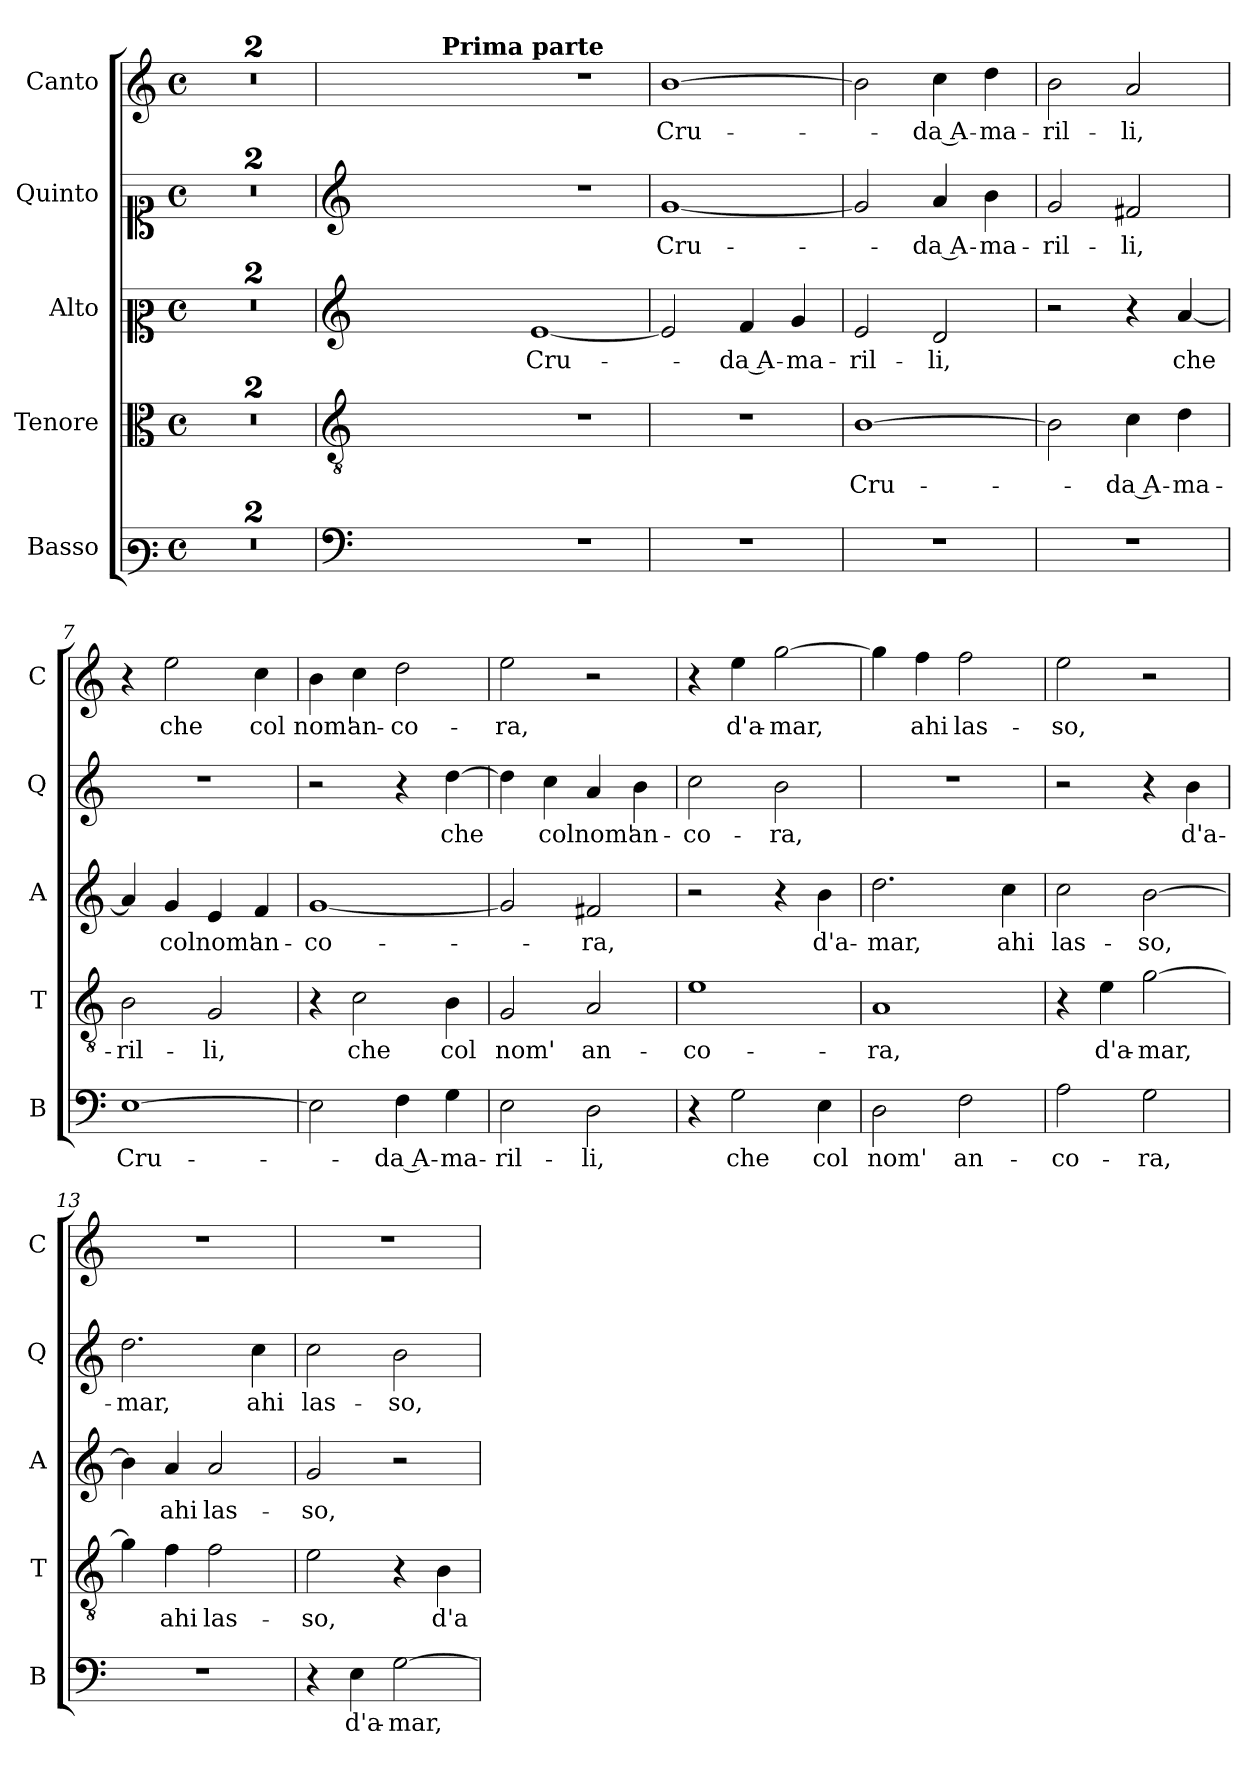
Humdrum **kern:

**kern	**text	**kern	**text	**kern	**text	**kern	**text	**kern	**text
*part5	*part5	*part4	*part4	*part3	*part3	*part2	*part2	*part1	*part1
*staff5	*staff5	*staff4	*staff4	*staff3	*staff3	*staff2	*staff2	*staff1	*staff1
*I"Basso	*	*I"Tenore	*	*I"Alto	*	*I"Quinto	*	*I"Canto	*
*I'B	*	*I'T	*	*I'A	*	*I'Q	*	*I'C	*
!!LO:LB:g=z
*clefF3	*	*clefC3	*	*clefC2	*	*clefC1	*	*clefG2	*
*k[]	*	*k[]	*	*k[]	*	*k[]	*	*k[]	*
*C:	*	*C:	*	*C:	*	*C:	*	*C:	*
*M4/4	*	*M4/4	*	*M4/4	*	*M4/4	*	*M4/4	*
*met(c)	*	*met(c)	*	*met(c)	*	*met(c)	*	*met(c)	*
=1	=1	=1	=1	=1	=1	=1	=1	=1	=1
1ryy	.	1ryy	.	1ryy	.	1ryy	.	1ryy	.
=2	=2	=2	=2	=2	=2	=2	=2	=2	=2
1r	.	1r	.	1r	.	1r	.	1r	.
=3	=3	=3	=3	=3	=3	=3	=3	=3	=3
*clefF4	*	*clefGv2	*	*clefG2	*	*clefG2	*	*	*
*	*	*	*	*	*	*	*	*^	*
1ryy	.	1ryy	.	1ryy	.	1ryy	.	1ryy	2ryy	.
!	!	!	!	!	!	!	!	!	!LO:TX:a:B:t=Prima parte	!
.	.	.	.	.	.	.	.	.	2ryy	.
=3X1-	=3X1-	=3X1-	=3X1-	=3X1-	=3X1-	=3X1-	=3X1-	=3X1-	=3X1-	=3X1-
!	!	!	!	!	!LO:LY:b	!	!	!	!	!
*	*	*	*	*	*	*	*	*v	*v	*
1r	.	1r	.	[1e	Cru-	1r	.	1r	.
=4	=4	=4	=4	=4	=4	=4	=4	=4	=4
!	!	!	!	!	!	!	!LO:LY:b	!	!LO:LY:b
1r	.	1r	.	2e/]	.	[1g	Cru-	[1b	Cru-
!	!	!	!	!	!LO:LY:b	!	!	!	!
.	.	.	.	4f/	-da A-	.	.	.	.
!	!	!	!	!	!LO:LY:b	!	!	!	!
.	.	.	.	4g/	-ma-	.	.	.	.
=5	=5	=5	=5	=5	=5	=5	=5	=5	=5
!	!	!	!LO:LY:b	!	!LO:LY:b	!	!	!	!
1r	.	[1B	Cru-	2e/	-ril-	2g/]	.	2b\]	.
!	!	!	!	!	!LO:LY:b	!	!LO:LY:b	!	!LO:LY:b
.	.	.	.	2d/	-li,	4a/	-da A-	4cc\	-da A-
!	!	!	!	!	!	!	!LO:LY:b	!	!LO:LY:b
.	.	.	.	.	.	4b\	-ma-	4dd\	-ma-
=6	=6	=6	=6	=6	=6	=6	=6	=6	=6
!	!	!	!	!	!	!	!LO:LY:b	!	!LO:LY:b
1r	.	2B\]	.	2r	.	2g/	-ril-	2b\	-ril-
!	!	!	!LO:LY:b	!	!	!	!LO:LY:b	!	!LO:LY:b
.	.	4c\	-da A-	4r	.	2f#X/	-li,	2a/	-li,
!	!	!	!LO:LY:b	!	!LO:LY:b	!	!	!	!
.	.	4d\	-ma-	[4a/	che	.	.	.	.
=7	=7	=7	=7	=7	=7	=7	=7	=7	=7
!	!LO:LY:b	!	!LO:LY:b	!	!	!	!	!	!
[1E	Cru-	2B\	-ril-	4a/]	.	1r	.	4r	.
!	!	!	!	!	!LO:LY:b	!	!	!	!LO:LY:b
.	.	.	.	4g/	col	.	.	2ee\	che
!	!	!	!LO:LY:b	!	!LO:LY:b	!	!	!	!
.	.	2G/	-li,	4e/	nom'	.	.	.	.
!	!	!	!	!	!LO:LY:b	!	!	!	!LO:LY:b
.	.	.	.	4f/	an-	.	.	4cc\	col
!!LO:LB:g=z
=8	=8	=8	=8	=8	=8	=8	=8	=8	=8
!	!	!	!	!	!LO:LY:b	!	!	!	!LO:LY:b
2E\]	.	4r	.	[1g	-co-	2r	.	4b\	nom'
!	!	!	!LO:LY:b	!	!	!	!	!	!LO:LY:b
.	.	2c\	che	.	.	.	.	4cc\	an-
!	!LO:LY:b	!	!	!	!	!	!	!	!LO:LY:b
4F\	-da A-	.	.	.	.	4r	.	2dd\	-co-
!	!LO:LY:b	!	!LO:LY:b	!	!	!	!LO:LY:b	!	!
4G\	-ma-	4B\	col	.	.	[4dd\	che	.	.
=9	=9	=9	=9	=9	=9	=9	=9	=9	=9
!	!LO:LY:b	!	!LO:LY:b	!	!	!	!	!	!LO:LY:b
2E\	-ril-	2G/	nom'	2g/]	.	4dd\]	.	2ee\	-ra,
!	!	!	!	!	!	!	!LO:LY:b	!	!
.	.	.	.	.	.	4cc\	col	.	.
!	!LO:LY:b	!	!LO:LY:b	!	!LO:LY:b	!	!LO:LY:b	!	!
2D\	-li,	2A/	an-	2f#X/	-ra,	4a/	nom'	2r	.
!	!	!	!	!	!	!	!LO:LY:b	!	!
.	.	.	.	.	.	4b\	an-	.	.
=10	=10	=10	=10	=10	=10	=10	=10	=10	=10
!	!	!	!LO:LY:b	!	!	!	!LO:LY:b	!	!
4r	.	1e	-co-	2r	.	2cc\	-co-	4r	.
!	!LO:LY:b	!	!	!	!	!	!	!	!LO:LY:b
2G\	che	.	.	.	.	.	.	4ee\	d'a-
!	!	!	!	!	!	!	!LO:LY:b	!	!LO:LY:b
.	.	.	.	4r	.	2b\	-ra,	[2gg\	-mar,
!	!LO:LY:b	!	!	!	!LO:LY:b	!	!	!	!
4E\	col	.	.	4b\	d'a-	.	.	.	.
=11	=11	=11	=11	=11	=11	=11	=11	=11	=11
!	!LO:LY:b	!	!LO:LY:b	!	!LO:LY:b	!	!	!	!
2D\	nom'	1A	-ra,	2.dd\	-mar,	1r	.	4gg\]	.
!	!	!	!	!	!	!	!	!	!LO:LY:b
.	.	.	.	.	.	.	.	4ff\	ahi
!	!LO:LY:b	!	!	!	!	!	!	!	!LO:LY:b
2F\	an-	.	.	.	.	.	.	2ff\	las-
!	!	!	!	!	!LO:LY:b	!	!	!	!
.	.	.	.	4cc\	ahi	.	.	.	.
=12	=12	=12	=12	=12	=12	=12	=12	=12	=12
!	!LO:LY:b	!	!	!	!LO:LY:b	!	!	!	!LO:LY:b
2A\	-co-	4r	.	2cc\	las-	2r	.	2ee\	-so,
!	!	!	!LO:LY:b	!	!	!	!	!	!
.	.	4e\	d'a-	.	.	.	.	.	.
!	!LO:LY:b	!	!LO:LY:b	!	!LO:LY:b	!	!	!	!
2G\	-ra,	[2g\	-mar,	[2b\	-so,	4r	.	2r	.
!	!	!	!	!	!	!	!LO:LY:b	!	!
.	.	.	.	.	.	4b\	d'a-	.	.
=13	=13	=13	=13	=13	=13	=13	=13	=13	=13
!	!	!	!	!	!	!	!LO:LY:b	!	!
1r	.	4g\]	.	4b\]	.	2.dd\	-mar,	1r	.
!	!	!	!LO:LY:b	!	!LO:LY:b	!	!	!	!
.	.	4f\	ahi	4a/	ahi	.	.	.	.
!	!	!	!LO:LY:b	!	!LO:LY:b	!	!	!	!
.	.	2f\	las-	2a/	las-	.	.	.	.
!	!	!	!	!	!	!	!LO:LY:b	!	!
.	.	.	.	.	.	4cc\	ahi	.	.
!!LO:PB:g=z
=14	=14	=14	=14	=14	=14	=14	=14	=14	=14
!	!	!	!LO:LY:b	!	!LO:LY:b	!	!LO:LY:b	!	!
4r	.	2e\	-so,	2g/	-so,	2cc\	las-	1r	.
!	!LO:LY:b	!	!	!	!	!	!	!	!
4E\	d'a-	.	.	.	.	.	.	.	.
!	!LO:LY:b	!	!	!	!	!	!LO:LY:b	!	!
[2G\	-mar,	4r	.	2r	.	2b\	-so,	.	.
!	!	!	!LO:LY:b	!	!	!	!	!	!
.	.	4B\	d'a-	.	.	.	.	.	.
=	=	=	=	=	=	=	=	=	=
*-	*-	*-	*-	*-	*-	*-	*-	*-	*-
